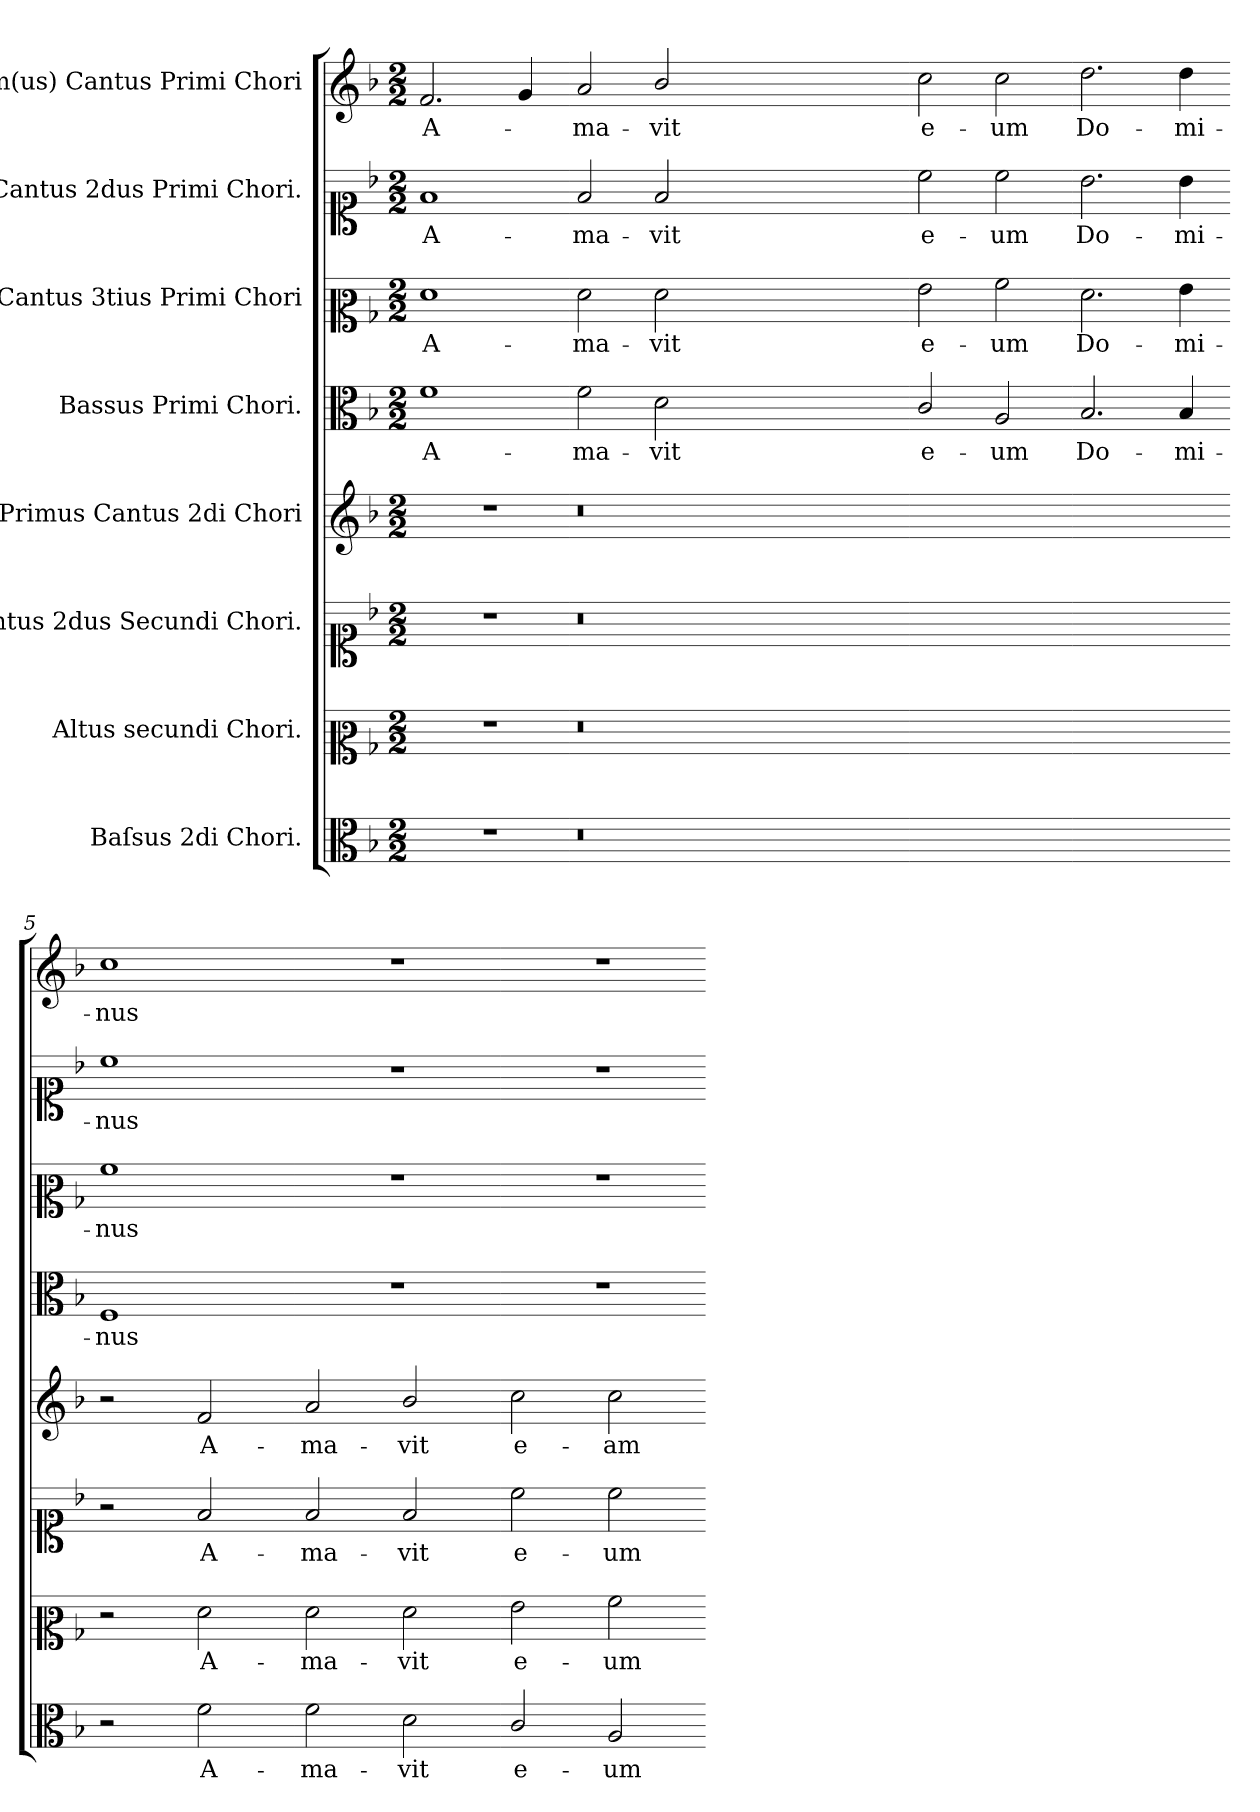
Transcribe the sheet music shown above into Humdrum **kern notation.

**kern	**text	**kern	**text	**kern	**text	**kern	**text	**kern	**text	**kern	**text	**kern	**text	**kern	**text
*part8	*part8	*part7	*part7	*part6	*part6	*part5	*part5	*part4	*part4	*part3	*part3	*part2	*part2	*part1	*part1
*staff8	*staff8	*staff7	*staff7	*staff6	*staff6	*staff5	*staff5	*staff4	*staff4	*staff3	*staff3	*staff2	*staff2	*staff1	*staff1
*I"Baſsus 2di Chori.	*	*I"Altus secundi Chori.	*	*I"Cantus 2dus Secundi Chori.	*	*I"Primus Cantus 2di Chori	*	*I"Bassus Primi Chori.	*	*I"Cantus 3tius Primi Chori	*	*I"Cantus 2dus Primi Chori.	*	*I"Im(us) Cantus Primi Chori	*
*clefC3	*	*clefC2	*	*clefC1	*	*clefG2	*	*clefC3	*	*clefC2	*	*clefC1	*	*clefG2	*
*k[b-]	*	*k[b-]	*	*k[b-]	*	*k[b-]	*	*k[b-]	*	*k[b-]	*	*k[b-]	*	*k[b-]	*
*F:	*	*F:	*	*F:	*	*F:	*	*F:	*	*F:	*	*F:	*	*F:	*
*M2/2	*	*M2/2	*	*M2/2	*	*M2/2	*	*M2/2	*	*M2/2	*	*M2/2	*	*M2/2	*
=1	=1	=1	=1	=1	=1	=1	=1	=1	=1	=1	=1	=1	=1	=1	=1
1r	.	1r	.	1r	.	1r	.	1f	A-	1f	A-	1f	A-	2.f/	A-
.	.	.	.	.	.	.	.	.	.	.	.	.	.	4g/	.
=2-	=2-	=2-	=2-	=2-	=2-	=2-	=2-	=2-	=2-	=2-	=2-	=2-	=2-	=2-	=2-
0.r	.	0.r	.	0.r	.	0.r	.	2f\	-ma-	2f\	-ma-	2f/	-ma-	2a/	-ma-
.	.	.	.	.	.	.	.	2d\	-vit	2f\	-vit	2f/	-vit	2b-/	-vit
.	.	.	.	.	.	.	.	0ryy	.	0ryy	.	0ryy	.	0ryy	.
=3-	=3-	=3-	=3-	=3-	=3-	=3-	=3-	=3-	=3-	=3-	=3-	=3-	=3-	=3-	=3-
1ryy	.	1ryy	.	1ryy	.	1ryy	.	2c/	e-	2g\	e-	2cc\	e-	2cc\	e-
.	.	.	.	.	.	.	.	2A/	-um	2a\	-um	2cc\	-um	2cc\	-um
=4-	=4-	=4-	=4-	=4-	=4-	=4-	=4-	=4-	=4-	=4-	=4-	=4-	=4-	=4-	=4-
1ryy	.	1ryy	.	1ryy	.	1ryy	.	2.B-/	Do-	2.f\	Do-	2.b-\	Do-	2.dd\	Do-
.	.	.	.	.	.	.	.	4B-/	-mi-	4g\	-mi-	4b-\	-mi-	4dd\	-mi-
=5-	=5-	=5-	=5-	=5-	=5-	=5-	=5-	=5-	=5-	=5-	=5-	=5-	=5-	=5-	=5-
2r	.	2r	.	2r	.	2r	.	1F	-nus	1a	-nus	1cc	-nus	1cc	-nus
2f\	A-	2f\	A-	2f/	A-	2f/	A-	.	.	.	.	.	.	.	.
=6-	=6-	=6-	=6-	=6-	=6-	=6-	=6-	=6-	=6-	=6-	=6-	=6-	=6-	=6-	=6-
2f\	-ma-	2f\	-ma-	2f/	-ma-	2a/	-ma-	1r	.	1r	.	1r	.	1r	.
2d\	-vit	2f\	-vit	2f/	-vit	2b-/	-vit	.	.	.	.	.	.	.	.
=7-	=7-	=7-	=7-	=7-	=7-	=7-	=7-	=7-	=7-	=7-	=7-	=7-	=7-	=7-	=7-
2c/	e-	2g\	e-	2cc\	e-	2cc\	e-	1r	.	1r	.	1r	.	1r	.
2A/	-um	2a\	-um	2cc\	-um	2cc\	-am	.	.	.	.	.	.	.	.
=-	=-	=-	=-	=-	=-	=-	=-	=-	=-	=-	=-	=-	=-	=-	=-
*-	*-	*-	*-	*-	*-	*-	*-	*-	*-	*-	*-	*-	*-	*-	*-
